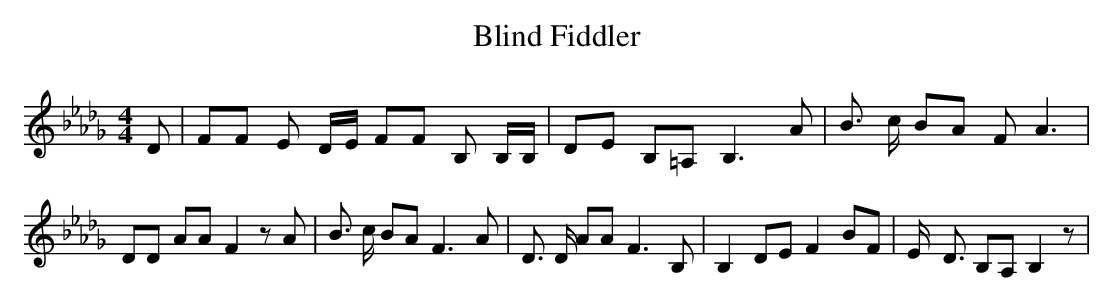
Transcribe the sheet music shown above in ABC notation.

X:1
T:Blind Fiddler
M:4/4
L:1/8
K:Db
 D| FF E D/2E/2 FF B, B,/2B,/2| DE B,=A, B,3 A| B3/2 c/2 BA F A3| DD AA F2 z A|\
 B3/2 c/2 BA F3 A| D3/2 D/2 AA F3 B,| B,2 DE F2 BF| E/2- D3/2 B,A, B,2 z|\
